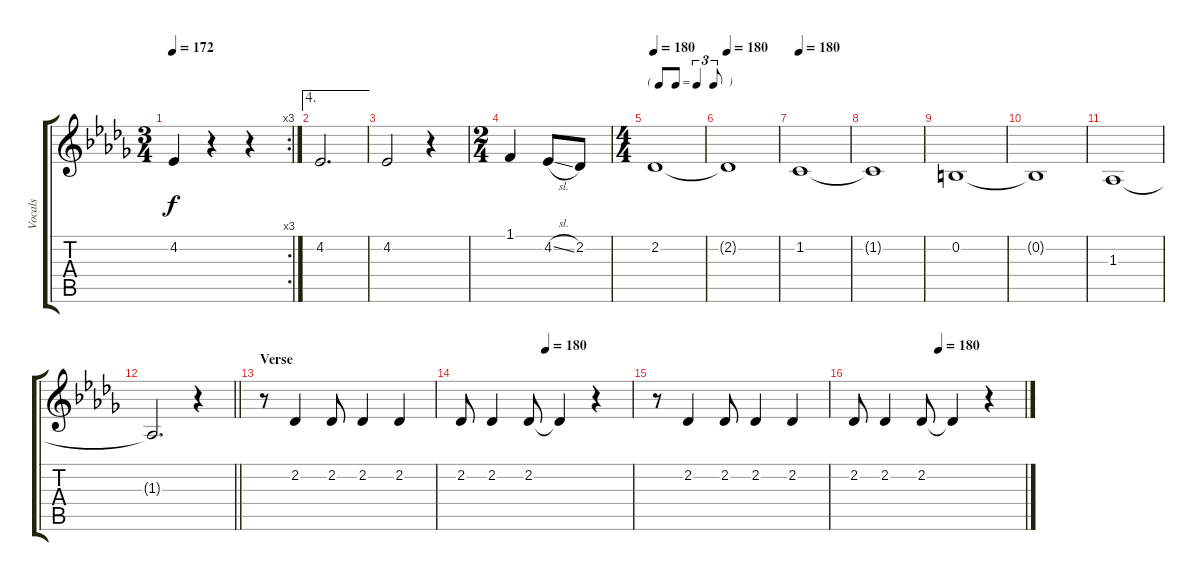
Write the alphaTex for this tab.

\track ("Vocals" "Vocals") {instrument trombone}
\staff {score tabs}
\tuning (E4 B3 G3 D3 A2 E2) {hide}
\rc 3
\ts (3 4)
\tempo 172
\clef g2
\ks db
4.2{t}.4{dy f} r.4 r.4 |
\ae 4
4.2.2{d} |
4.2.2 r.4 |
\ts (2 4)
1.1.4 4.2{sl}.8 2.2.8 |
\ts (4 4)
\tf triplet8th
\tempo 180
2.2.1 |
\tempo 180
2.2{t}.1 |
\tempo 180
1.2.1 |
1.2{t}.1 |
0.2.1 |
0.2{t}.1 |
1.3.1 |
\barLineRight lightlight
1.3{t}.2{d} r.4 |
\section ("" "Verse")
r.8 2.2.4 2.2.8 2.2.4 2.2.4 |
\tempo (180 0.5)
2.2.8 2.2.4 2.2.8 2.2{t}.4 r.4 |
r.8 2.2.4 2.2.8 2.2.4 2.2.4 |
\tempo (180 0.5)
2.2.8 2.2.4 2.2.8 2.2{t}.4 r.4
